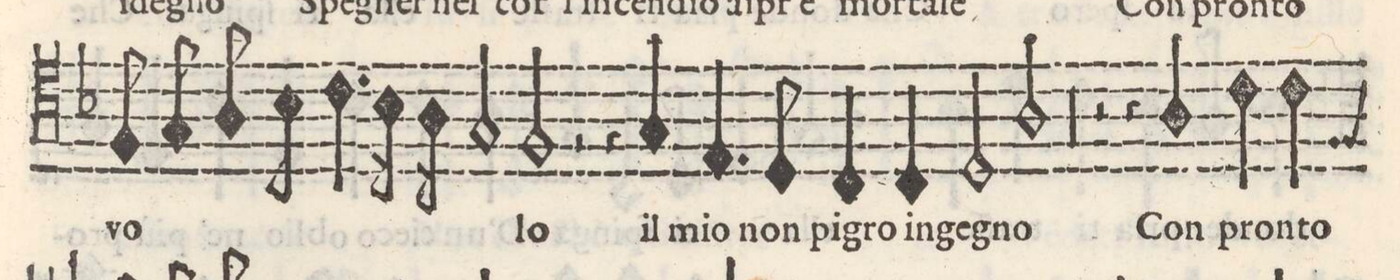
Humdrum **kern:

**kern	**text
*I"SESTO	*
*clefC4	*
*k[b-]	*
*met(C)	*
*M2/1	*
4c\	-to
8F/	vo-
8G/	.
8A/	.
8B-\	.
4.c\	.
16B-\	.
16A\	.
=28-	=28-
2G/	.
2F/	-lo
2r	.
4r	.
4G/	il
=29-	=29-
4.E/	mio
8D/	non
4C/	pi-
4C/	gro in-
2D/	-ge-
2A/	-gno
=30-	=30-
00r	.
=31-	=31-
=32-	=32-
2r	.
4r	.
4A/	Con
4c\	pron-
4c\	-to
*-	*-
